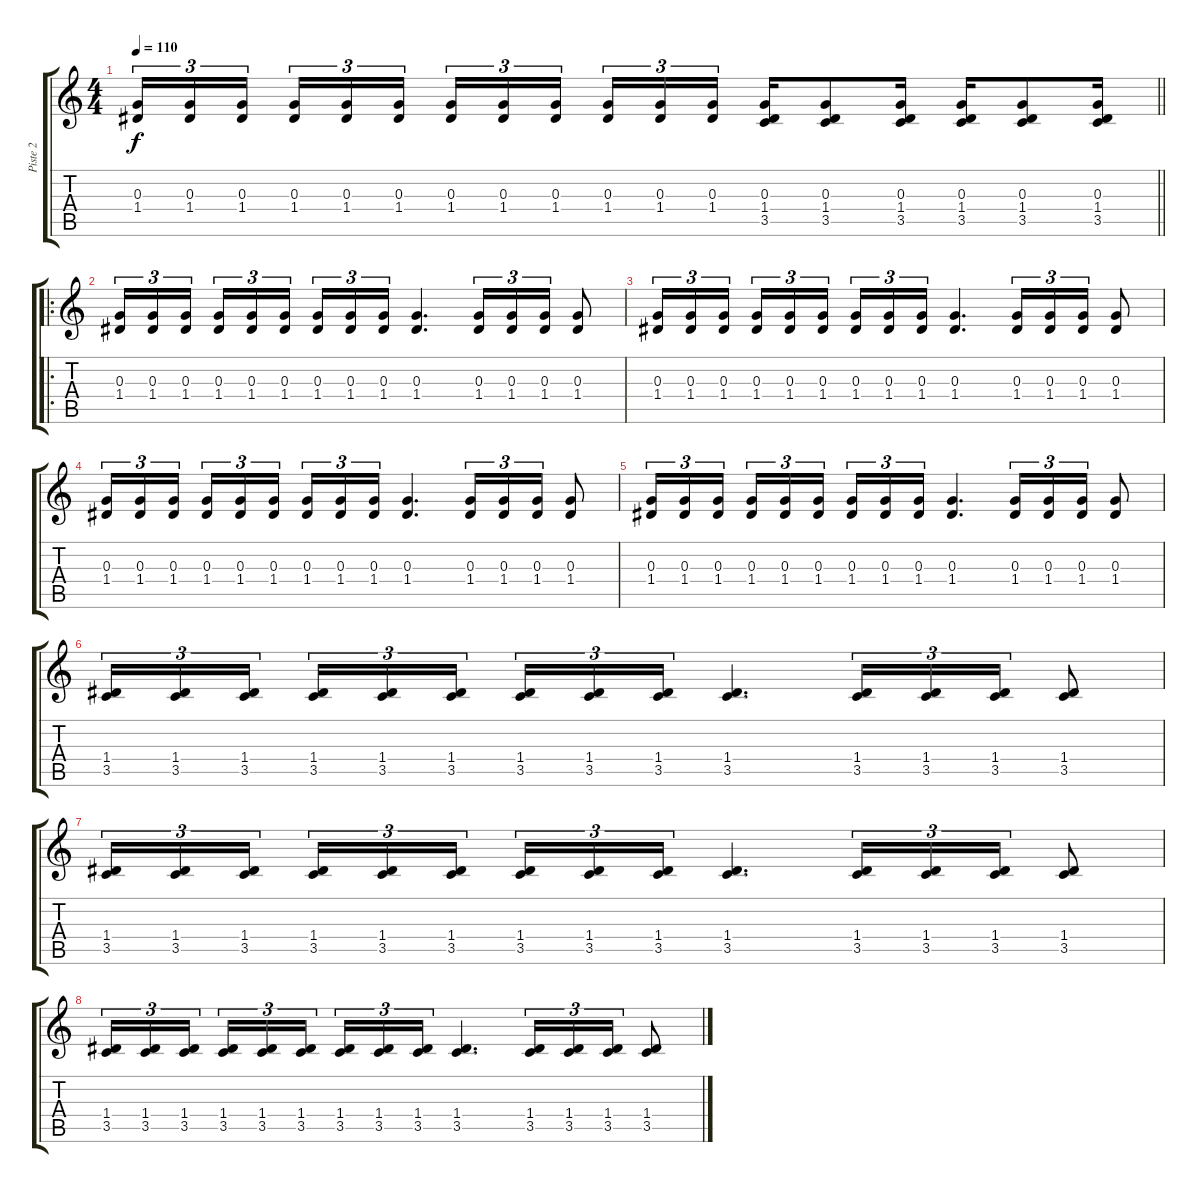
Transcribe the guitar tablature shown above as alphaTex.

\track ("Piste 2" "Piste 2") {instrument distortionguitar}
\staff {score tabs}
\tuning (E4 B3 G3 D3 A2 E2) {hide}
\ts (4 4)
\tempo 110
\clef g2
\barLineRight lightlight
\ks c
(0.3 1.4).16{tu (3 2) dy f} (0.3 1.4).16{tu (3 2)} (0.3 1.4).16{tu (3 2) beam splitsecondary} (0.3 1.4).16{tu (3 2)} (0.3 1.4).16{tu (3 2)} (0.3 1.4).16{tu (3 2)} (0.3 1.4).16{tu (3 2)} (0.3 1.4).16{tu (3 2)} (0.3 1.4).16{tu (3 2) beam splitsecondary} (0.3 1.4).16{tu (3 2)} (0.3 1.4).16{tu (3 2)} (0.3 1.4).16{tu (3 2)} (0.3 1.4 3.5).16 (0.3 1.4 3.5).8 (0.3 1.4 3.5).16 (0.3 1.4 3.5).16 (0.3 1.4 3.5).8 (0.3 1.4 3.5).16 |
\ro
\section ("" "")
(0.3 1.4).16{tu (3 2)} (0.3 1.4).16{tu (3 2)} (0.3 1.4).16{tu (3 2) beam splitsecondary} (0.3 1.4).16{tu (3 2)} (0.3 1.4).16{tu (3 2)} (0.3 1.4).16{tu (3 2)} (0.3 1.4).16{tu (3 2)} (0.3 1.4).16{tu (3 2)} (0.3 1.4).16{tu (3 2)} (0.3 1.4).4{d} (0.3 1.4).16{tu (3 2)} (0.3 1.4).16{tu (3 2)} (0.3 1.4).16{tu (3 2)} (0.3 1.4).8 |
(0.3 1.4).16{tu (3 2)} (0.3 1.4).16{tu (3 2)} (0.3 1.4).16{tu (3 2) beam splitsecondary} (0.3 1.4).16{tu (3 2)} (0.3 1.4).16{tu (3 2)} (0.3 1.4).16{tu (3 2)} (0.3 1.4).16{tu (3 2)} (0.3 1.4).16{tu (3 2)} (0.3 1.4).16{tu (3 2)} (0.3 1.4).4{d} (0.3 1.4).16{tu (3 2)} (0.3 1.4).16{tu (3 2)} (0.3 1.4).16{tu (3 2)} (0.3 1.4).8 |
(0.3 1.4).16{tu (3 2)} (0.3 1.4).16{tu (3 2)} (0.3 1.4).16{tu (3 2) beam splitsecondary} (0.3 1.4).16{tu (3 2)} (0.3 1.4).16{tu (3 2)} (0.3 1.4).16{tu (3 2)} (0.3 1.4).16{tu (3 2)} (0.3 1.4).16{tu (3 2)} (0.3 1.4).16{tu (3 2)} (0.3 1.4).4{d} (0.3 1.4).16{tu (3 2)} (0.3 1.4).16{tu (3 2)} (0.3 1.4).16{tu (3 2)} (0.3 1.4).8 |
(0.3 1.4).16{tu (3 2)} (0.3 1.4).16{tu (3 2)} (0.3 1.4).16{tu (3 2) beam splitsecondary} (0.3 1.4).16{tu (3 2)} (0.3 1.4).16{tu (3 2)} (0.3 1.4).16{tu (3 2)} (0.3 1.4).16{tu (3 2)} (0.3 1.4).16{tu (3 2)} (0.3 1.4).16{tu (3 2)} (0.3 1.4).4{d} (0.3 1.4).16{tu (3 2)} (0.3 1.4).16{tu (3 2)} (0.3 1.4).16{tu (3 2)} (0.3 1.4).8 |
(1.4 3.5).16{tu (3 2)} (1.4 3.5).16{tu (3 2)} (1.4 3.5).16{tu (3 2) beam splitsecondary} (1.4 3.5).16{tu (3 2)} (1.4 3.5).16{tu (3 2)} (1.4 3.5).16{tu (3 2)} (1.4 3.5).16{tu (3 2)} (1.4 3.5).16{tu (3 2)} (1.4 3.5).16{tu (3 2)} (1.4 3.5).4{d} (1.4 3.5).16{tu (3 2)} (1.4 3.5).16{tu (3 2)} (1.4 3.5).16{tu (3 2)} (1.4 3.5).8 |
(1.4 3.5).16{tu (3 2)} (1.4 3.5).16{tu (3 2)} (1.4 3.5).16{tu (3 2) beam splitsecondary} (1.4 3.5).16{tu (3 2)} (1.4 3.5).16{tu (3 2)} (1.4 3.5).16{tu (3 2)} (1.4 3.5).16{tu (3 2)} (1.4 3.5).16{tu (3 2)} (1.4 3.5).16{tu (3 2)} (1.4 3.5).4{d} (1.4 3.5).16{tu (3 2)} (1.4 3.5).16{tu (3 2)} (1.4 3.5).16{tu (3 2)} (1.4 3.5).8 |
(1.4 3.5).16{tu (3 2)} (1.4 3.5).16{tu (3 2)} (1.4 3.5).16{tu (3 2) beam splitsecondary} (1.4 3.5).16{tu (3 2)} (1.4 3.5).16{tu (3 2)} (1.4 3.5).16{tu (3 2)} (1.4 3.5).16{tu (3 2)} (1.4 3.5).16{tu (3 2)} (1.4 3.5).16{tu (3 2)} (1.4 3.5).4{d} (1.4 3.5).16{tu (3 2)} (1.4 3.5).16{tu (3 2)} (1.4 3.5).16{tu (3 2)} (1.4 3.5).8
